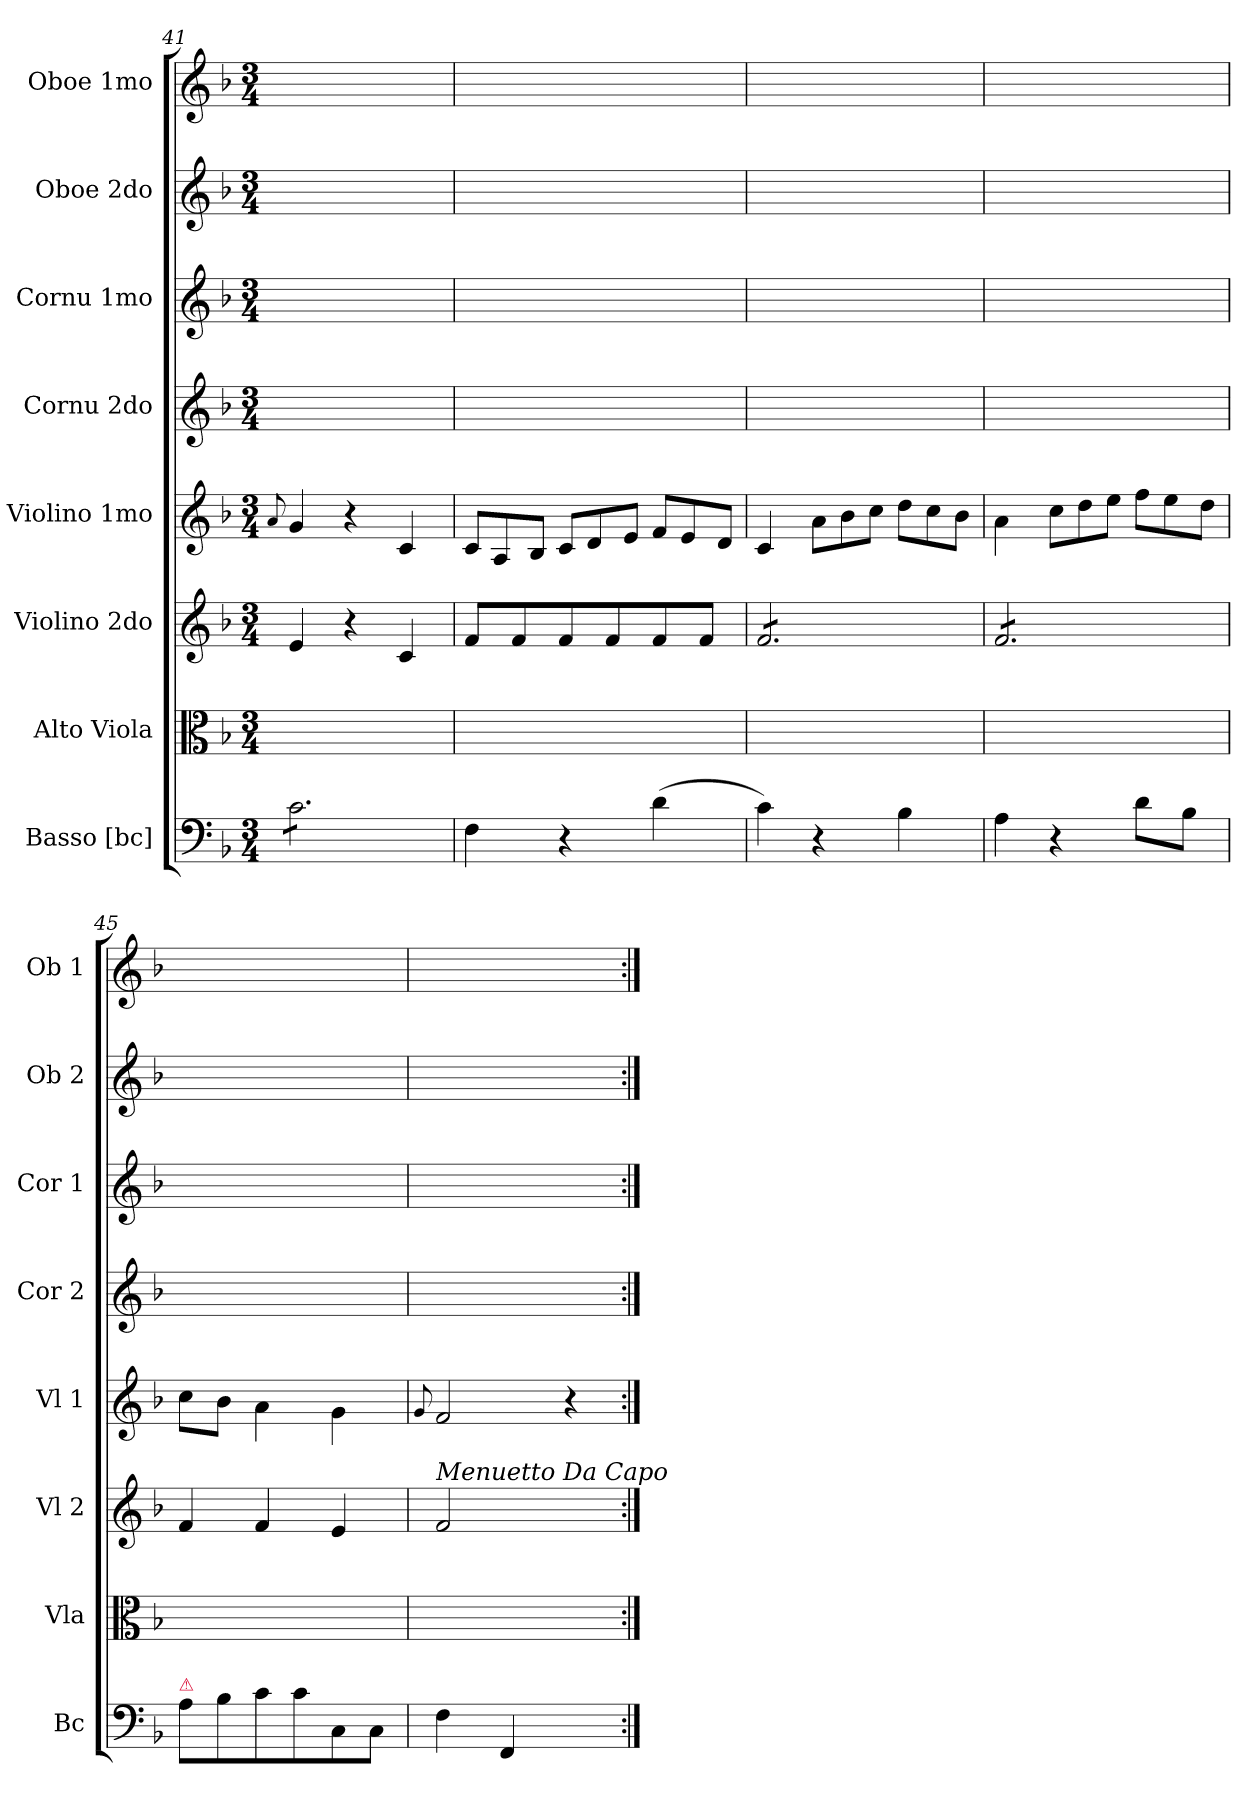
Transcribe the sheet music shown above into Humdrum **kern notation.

**kern	**kern	**kern	**kern	**kern	**kern	**kern	**kern
*part8	*part7	*part6	*part5	*part4	*part3	*part2	*part1
*staff8	*staff7	*staff6	*staff5	*staff4	*staff3	*staff2	*staff1
*I"Basso [bc]	*I"Alto Viola	*I"Violino 2do	*I"Violino 1mo	*I"Cornu 2do	*I"Cornu 1mo	*I"Oboe 2do	*I"Oboe 1mo
*I'Bc	*I'Vla	*I'Vl 2	*I'Vl 1	*I'Cor 2	*I'Cor 1	*I'Ob 2	*I'Ob 1
*clefF4	*clefC3	*clefG2	*clefG2	*clefG2	*clefG2	*clefG2	*clefG2
*k[b-]	*k[b-]	*k[b-]	*k[b-]	*k[b-]	*k[b-]	*k[b-]	*k[b-]
*F:	*F:	*F:	*F:	*F:	*F:	*F:	*F:
*M3/4	*M3/4	*M3/4	*M3/4	*M3/4	*M3/4	*M3/4	*M3/4
=41	=41	=41	=41	=41	=41	=41	=41
.	.	.	8qqa/	.	.	.	.
*tremolo	*	*	*	*	*	*	*
8c\L	2.ryy	4e/	4g/	2.ryy	2.ryy	2.ryy	2.ryy
8c\	.	.	.	.	.	.	.
8c\	.	4r	4r	.	.	.	.
8c\	.	.	.	.	.	.	.
8c\	.	4c/	4c/	.	.	.	.
8c\J	.	.	.	.	.	.	.
*Xtremolo	*	*	*	*	*	*	*
=42	=42	=42	=42	=42	=42	=42	=42
*	*	*	*Xtuplet	*	*	*	*
4F\	2.ryy	8f/L	12c/L	2.ryy	2.ryy	2.ryy	2.ryy
.	.	.	12A/	.	.	.	.
.	.	8f/	.	.	.	.	.
.	.	.	12B-/J	.	.	.	.
4r	.	8f/	12c/L	.	.	.	.
.	.	.	12d/	.	.	.	.
.	.	8f/	.	.	.	.	.
.	.	.	12e/J	.	.	.	.
(4d\	.	8f/	12f/L	.	.	.	.
.	.	.	12e/	.	.	.	.
.	.	8f/J	.	.	.	.	.
.	.	.	12d/J	.	.	.	.
=43	=43	=43	=43	=43	=43	=43	=43
*	*	*tremolo	*	*	*	*	*
4c\)	2.ryy	8f/L	4c/	2.ryy	2.ryy	2.ryy	2.ryy
.	.	8f/	.	.	.	.	.
4r	.	8f/	12a\L	.	.	.	.
.	.	.	12b-\	.	.	.	.
.	.	8f/	.	.	.	.	.
.	.	.	12cc\J	.	.	.	.
4B-\	.	8f/	12dd\L	.	.	.	.
.	.	.	12cc\	.	.	.	.
.	.	8f/J	.	.	.	.	.
.	.	.	12b-\J	.	.	.	.
=44	=44	=44	=44	=44	=44	=44	=44
4A\	2.ryy	8f/L	4a\	2.ryy	2.ryy	2.ryy	2.ryy
.	.	8f/	.	.	.	.	.
4r	.	8f/	12cc\L	.	.	.	.
.	.	.	12dd\	.	.	.	.
.	.	8f/	.	.	.	.	.
.	.	.	12ee\J	.	.	.	.
8d\L	.	8f/	12ff\L	.	.	.	.
.	.	.	12ee\	.	.	.	.
8B-\J	.	8f/J	.	.	.	.	.
*	*	*Xtremolo	*	*	*	*	*
.	.	.	12dd\J	.	.	.	.
=45	=45	=45	=45	=45	=45	=45	=45
!LO:TX:a:color=crimson:t=⚠	!	!	!	!	!	!	!
8A\L	2.ryy	4f/	8cc\L	2.ryy	2.ryy	2.ryy	2.ryy
8B-\	.	.	8b-\J	.	.	.	.
8c\	.	4f/	4a\	.	.	.	.
8c\	.	.	.	.	.	.	.
8C/	.	4e/	4g\	.	.	.	.
8C/J	.	.	.	.	.	.	.
=46	=46	=46	=46	=46	=46	=46	=46
.	.	.	8qqg/	.	.	.	.
!	!	!LO:TX:a:i:t=Menuetto Da Capo	!	!	!	!	!
4F\	2.ryy	2f/	2f/	2.ryy	2.ryy	2.ryy	2.ryy
4FF/	.	.	.	.	.	.	.
4ryy	.	4ryy	4r	.	.	.	.
=:|!	=:|!	=:|!	=:|!	=:|!	=:|!	=:|!	=:|!
*-	*-	*-	*-	*-	*-	*-	*-
